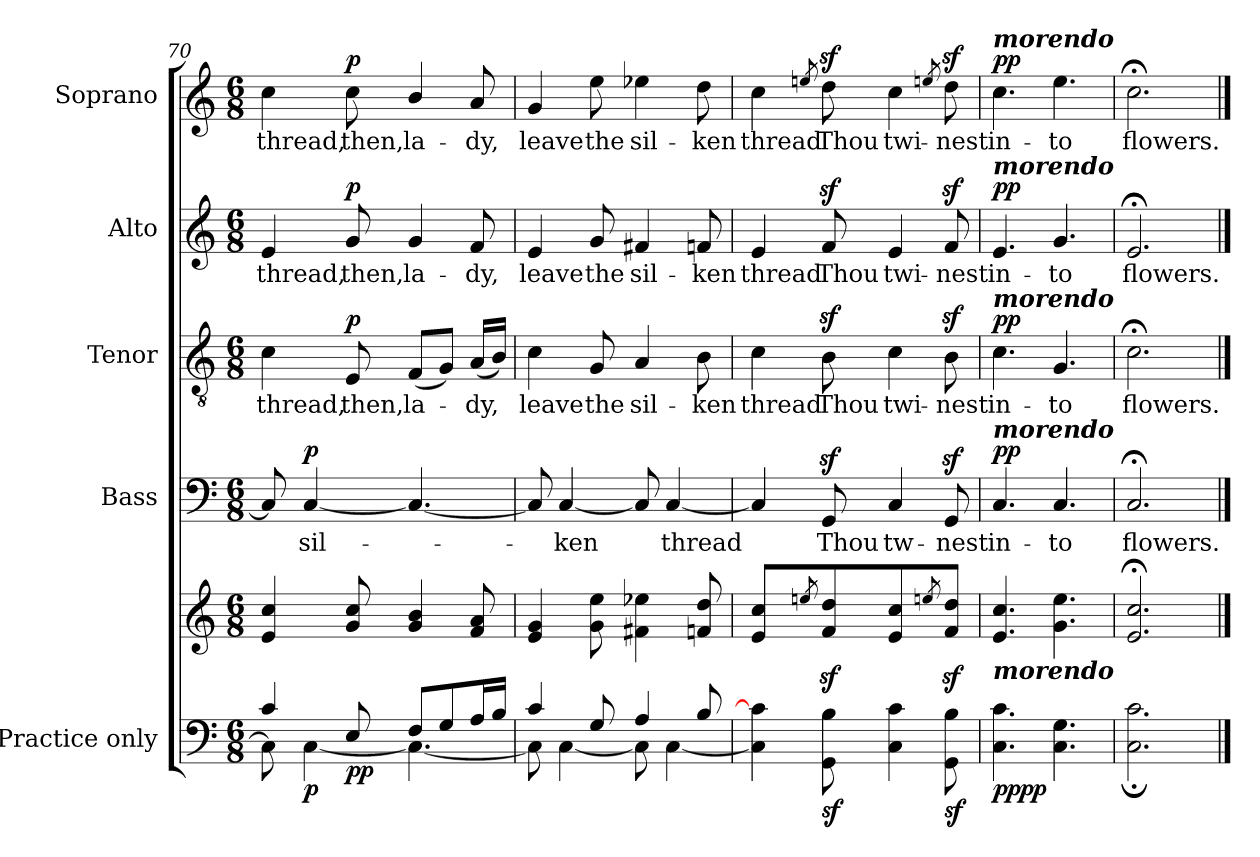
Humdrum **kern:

**kern	**kern	**dynam	**kern	**text	**dynam	**kern	**text	**dynam	**kern	**text	**dynam	**kern	**text	**dynam
*part5	*part5	*part5	*part4	*part4	*part4	*part3	*part3	*part3	*part2	*part2	*part2	*part1	*part1	*part1
*staff6	*staff5	*staff5/6	*staff4	*staff4	*staff4	*staff3	*staff3	*staff3	*staff2	*staff2	*staff2	*staff1	*staff1	*staff1
*I"Practice only	*	*	*I"Bass	*	*	*I"Tenor	*	*	*I"Alto	*	*	*I"Soprano	*	*
*	*	*	*I'B	*	*	*I'T	*	*	*I'A	*	*	*I'S	*	*
!!LO:LB:g=z
*clefF4	*clefG2	*	*clefF4	*	*	*clefGv2	*	*	*clefG2	*	*	*clefG2	*	*
*k[]	*k[]	*	*k[]	*	*	*k[]	*	*	*k[]	*	*	*k[]	*	*
*C:	*C:	*	*C:	*	*	*C:	*	*	*C:	*	*	*C:	*	*
*M6/8	*M6/8	*	*M6/8	*	*	*M6/8	*	*	*M6/8	*	*	*M6/8	*	*
=70	=70	=70	=70	=70	=70	=70	=70	=70	=70	=70	=70	=70	=70	=70
*^	*	*	*	*	*	*	*	*	*	*	*	*	*	*
!	!	!	!	!	!	!	!	!LO:LY:b	!	!	!LO:LY:b	!	!	!LO:LY:b	!
4c/	8C\]	4e 4cc	.	8C]	.	.	4c	thread,	.	4e	thread,	.	4cc	thread,	.
!	!	!	!LO:DY:b=2	!	!LO:LY:b	!LO:DY:b	!	!	!	!	!	!	!	!	!
.	[4C\	.	p	[4C	sil-	p	.	.	.	.	.	.	.	.	.
!	!	!	!LO:DY:b=2	!	!	!	!	!LO:LY:b	!	!	!LO:LY:b	!	!	!LO:LY:b	!
!	!	!	!LO:DY:n=1:b	!	!	!	!	!	!LO:DY:b	!	!	!LO:DY:b	!	!	!LO:DY:b
8E/	.	8g 8cc	p p	.	.	.	8E	then,	p	8g	then,	p	8cc	then,	p
!	!	!	!	!	!	!	!	!LO:LY:b	!	!	!LO:LY:b	!	!	!LO:LY:b	!
8F/L	4.C\_	4g/ 4b/	.	4.C_	.	.	(<8FL	la-	.	4g	la-	.	4b/	la-	.
8G/	.	.	.	.	.	.	8GJ)	.	.	.	.	.	.	.	.
!	!	!	!	!	!	!	!	!LO:LY:b	!	!	!LO:LY:b	!	!	!LO:LY:b	!
16A/L	.	8f 8a	.	.	.	.	(<16ALL	dy,	.	8f	-dy,	.	8a	-dy,	.
16B/JJ	.	.	.	.	.	.	16BJJ)	.	.	.	.	.	.	.	.
=71	=71	=71	=71	=71	=71	=71	=71	=71	=71	=71	=71	=71	=71	=71	=71
!	!	!	!	!	!	!	!	!LO:LY:b	!	!	!LO:LY:b	!	!	!LO:LY:b	!
4c/	8C\]	4e 4g	.	8C]	.	.	4c	leave	.	4e	leave	.	4g	leave	.
!	!	!	!	!	!LO:LY:b	!	!	!	!	!	!	!	!	!	!
.	[4C\	.	.	[4C	ken	.	.	.	.	.	.	.	.	.	.
!	!	!	!	!	!	!	!	!LO:LY:b	!	!	!LO:LY:b	!	!	!LO:LY:b	!
8G/	.	8g 8ee	.	.	.	.	8G	the	.	8g	the	.	8ee	the	.
!	!	!	!	!	!	!	!	!LO:LY:b	!	!	!LO:LY:b	!	!	!LO:LY:b	!
4A/	8C\]	4f#X 4ee-X	.	8C]	.	.	4A	sil-	.	4f#X	sil-	.	4ee-X	sil-	.
!	!	!	!	!	!LO:LY:b	!	!	!	!	!	!	!	!	!	!
.	[4C\	.	.	[4C	thread	.	.	.	.	.	.	.	.	.	.
!	!	!	!	!	!	!	!	!LO:LY:b	!	!	!LO:LY:b	!	!	!LO:LY:b	!
8B/	.	8fn 8dd	.	.	.	.	8B	-ken	.	8fn	-ken	.	8dd	-ken	.
=72	=72	=72	=72	=72	=72	=72	=72	=72	=72	=72	=72	=72	=72	=72	=72
!LO:N:vis=1	!	!	!	!	!	!	!	!LO:LY:b	!	!	!LO:LY:b	!	!	!LO:LY:b	!
2.ryy	4C\] 4c\]	4e 4cc	.	4C]	.	.	4c	thread	.	4e	thread	.	4cc	thread	.
.	.	8qeen/L	.	.	.	.	.	.	.	.	.	.	8qeen/	.	.
!	!	!	!LO:DY:b=2	!	!LO:LY:b	!	!	!LO:LY:b	!	!	!LO:LY:b	!	!	!LO:LY:b	!
.	8GG\ 8B\	8fz< 8ddz<J	sf	8GGz<	Thou	.	8Bz<	Thou	.	8fz<	Thou	.	8ddz<	Thou	.
!	!	!	!	!	!LO:LY:b	!	!	!LO:LY:b	!	!	!LO:LY:b	!	!	!LO:LY:b	!
.	4C\ 4c\	4e 4cc	.	4C	tw-	.	4c	twi-	.	4e	twi-	.	4cc	twi-	.
.	.	8qeen/L	.	.	.	.	.	.	.	.	.	.	8qeen/	.	.
!	!	!	!LO:DY:b=2	!	!LO:LY:b	!	!	!LO:LY:b	!	!	!LO:LY:b	!	!	!LO:LY:b	!
.	8GG\ 8B\	8fz< 8ddz<J	sf	8GGz<	nest	.	8Bz<	nest	.	8fz<	nest	.	8ddz<	nest	.
=73	=73	=73	=73	=73	=73	=73	=73	=73	=73	=73	=73	=73	=73	=73	=73
!	!	!	!	!	!	!	!	!	!	!	!	!	!LO:TX:a:Bi:t=morendo	!	!
!	!	!	!	!	!	!	!	!	!	!LO:TX:a:Bi:t=morendo	!	!	!	!	!
!	!	!	!	!	!	!	!LO:TX:a:Bi:t=morendo	!	!	!	!	!	!	!	!
!	!	!	!	!LO:TX:a:Bi:t=morendo	!	!	!	!	!	!	!	!	!	!	!
!LO:TX:a:Bi:t=morendo	!	!	!	!	!	!	!	!	!	!	!	!	!	!	!
!LO:N:vis=1	!	!	!LO:DY:b=2	!	!LO:LY:b	!	!	!LO:LY:b	!	!	!LO:LY:b	!	!	!LO:LY:b	!
!	!	!	!LO:DY:n=1:b	!	!	!LO:DY:b	!	!	!LO:DY:b	!	!	!LO:DY:b	!	!	!LO:DY:b
2.ryy	4.C\ 4.c\	4.e 4.cc	pp pp	4.C	in-	pp	4.c	in-	pp	4.e	in-	pp	4.cc	in-	pp
!	!	!	!	!	!LO:LY:b	!	!	!LO:LY:b	!	!	!LO:LY:b	!	!	!LO:LY:b	!
.	4.C\ 4.G\	4.g 4.ee	.	4.C	-to	.	4.G	-to	.	4.g	-to	.	4.ee	-to	.
=74	=74	=74	=74	=74	=74	=74	=74	=74	=74	=74	=74	=74	=74	=74	=74
!LO:N:vis=1	!	!	!	!	!LO:LY:b	!	!	!LO:LY:b	!	!	!LO:LY:b	!	!	!LO:LY:b	!
2.ryy	2.C\;< 2.c\;<	2.e;< 2.cc;<	.	2.C;<	flowers.	.	2.c;<	flowers.	.	2.e;<	flowers.	.	2.cc;<	flowers.	.
*v	*v	*	*	*	*	*	*	*	*	*	*	*	*	*	*
==	==	==	==	==	==	==	==	==	==	==	==	==	==	==
*-	*-	*-	*-	*-	*-	*-	*-	*-	*-	*-	*-	*-	*-	*-
